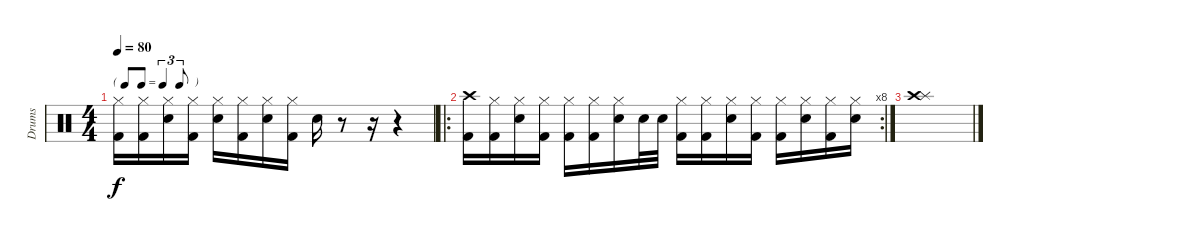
\track ("Drums" "Drums") {instrument percussion}
\staff {score}
\articulation defaults
\ts (4 4)
\tf triplet8th
\tempo 80
\clef neutral
\ks c
("Hi-Hat (closed)" "Kick (hit) 2").16{dy f} ("Hi-Hat (closed)" "Kick (hit) 2").16 ("Hi-Hat (closed)" "Electric Snare (hit)").16 ("Hi-Hat (closed)" "Kick (hit) 2").16 ("Hi-Hat (closed)" "Electric Snare (hit)").16 ("Hi-Hat (closed)" "Kick (hit) 2").16 ("Hi-Hat (closed)" "Electric Snare (hit)").16 ("Hi-Hat (closed)" "Kick (hit) 2").16 "Electric Snare (hit)".16 r.8 r.16 r.4 |
\ro
\rc 8
("Crash high (hit)" "Kick (hit) 2").16 ("Hi-Hat (closed)" "Kick (hit) 2").16 ("Hi-Hat (closed)" "Electric Snare (hit)").16 ("Hi-Hat (closed)" "Kick (hit) 2").16 ("Hi-Hat (closed)" "Kick (hit) 2").16 ("Hi-Hat (closed)" "Kick (hit) 2").16 ("Hi-Hat (closed)" "Electric Snare (hit)").16 "Electric Snare (hit)".32 "Electric Snare (hit)".32 ("Hi-Hat (closed)" "Kick (hit) 2").16 ("Hi-Hat (closed)" "Kick (hit) 2").16 ("Hi-Hat (closed)" "Electric Snare (hit)").16 ("Hi-Hat (closed)" "Kick (hit) 2").16 ("Hi-Hat (closed)" "Kick (hit) 2").16 ("Hi-Hat (closed)" "Electric Snare (hit)").16 ("Hi-Hat (closed)" "Kick (hit) 2").16 ("Hi-Hat (closed)" "Electric Snare (hit)").16 |
("Splash (hit)" "Crash high (hit)").1
